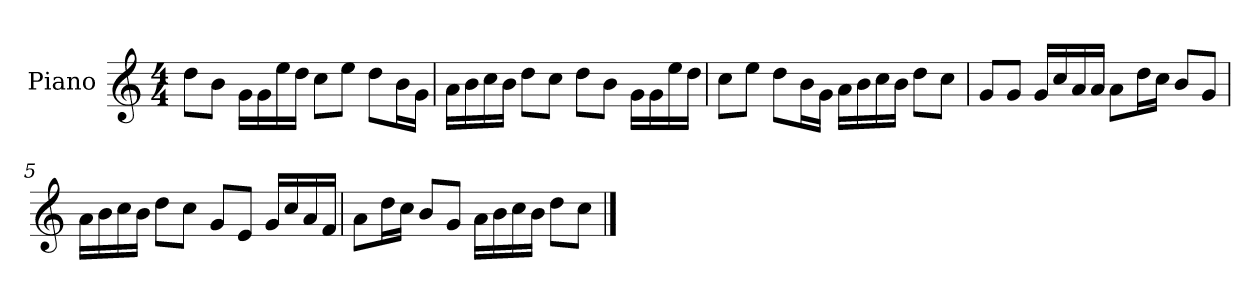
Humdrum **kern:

**kern
*part1
*staff1
*I"Piano
*I'P-no
*clefG2
*k[]
*M4/4
*MM90
=1
8dd\L
8b\J
16g\LL
16g\
16ee\
16dd\JJ
8cc\L
8ee\J
8dd\L
16b\L
16g\JJ
=2
16a\LL
16b\
16cc\
16b\JJ
8dd\L
8cc\J
8dd\L
8b\J
16g\LL
16g\
16ee\
16dd\JJ
=3
8cc\L
8ee\J
8dd\L
16b\L
16g\JJ
16a\LL
16b\
16cc\
16b\JJ
8dd\L
8cc\J
!!LO:LB:g=z
=4
8g/L
8g/J
16g/LL
16cc/
16a/
16a/JJ
8a\L
16dd\L
16cc\JJ
8b/L
8g/J
=5
16a\LL
16b\
16cc\
16b\JJ
8dd\L
8cc\J
8g/L
8e/J
16g/LL
16cc/
16a/
16f/JJ
=6
8a\L
16dd\L
16cc\JJ
8b/L
8g/J
16a\LL
16b\
16cc\
16b\JJ
8dd\L
8cc\J
==
*-
